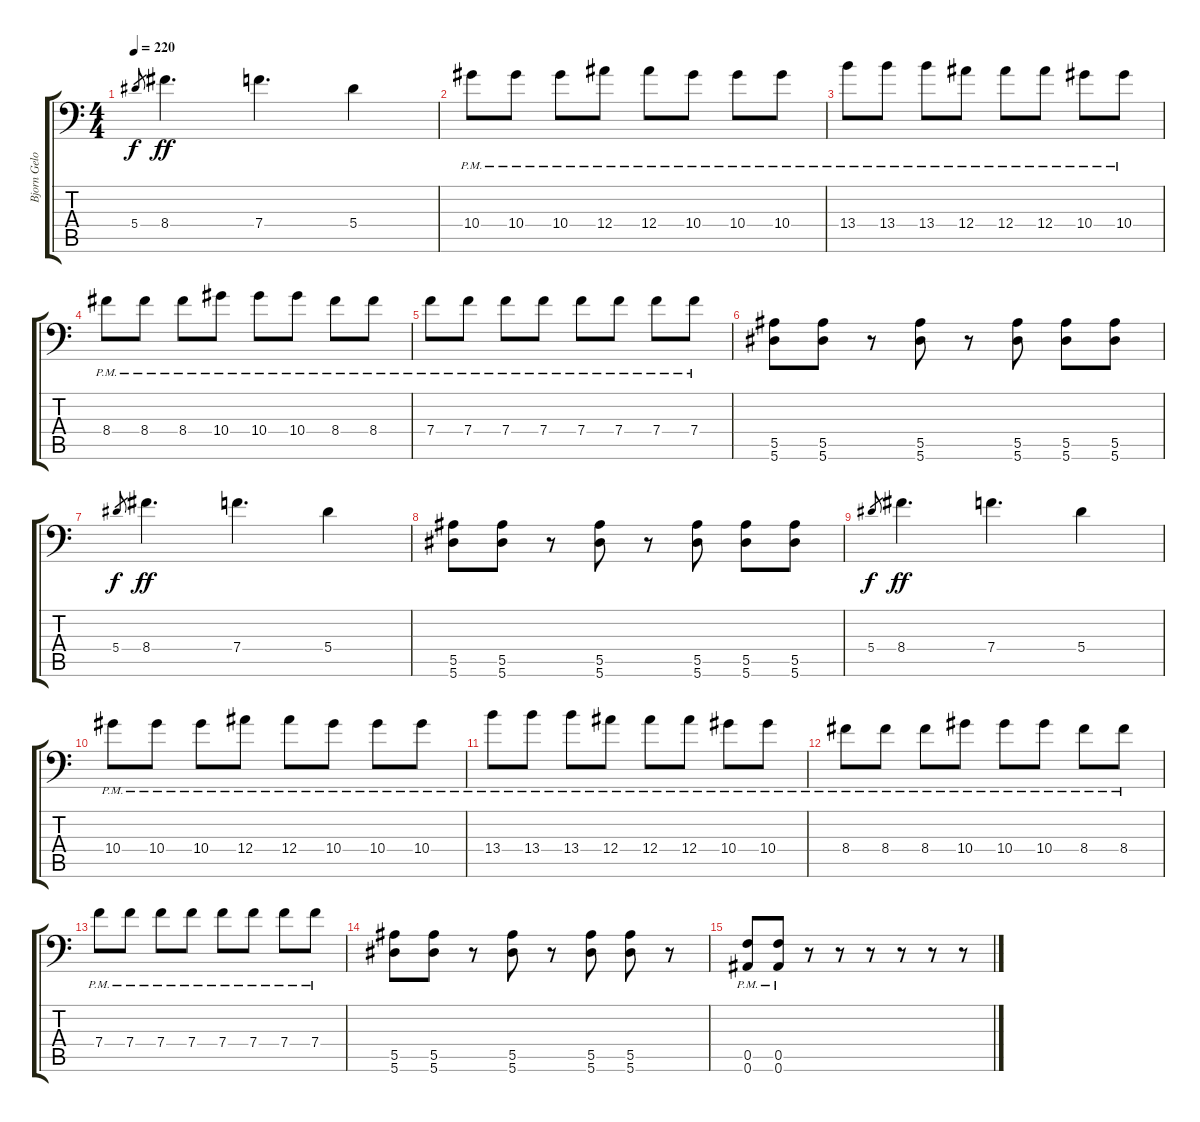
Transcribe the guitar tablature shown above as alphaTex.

\track ("Bjorn Gelotte " "Bjorn Gelo") {instrument distortionguitar}
\staff {score tabs}
\tuning (C4 G3 Eb3 Bb2 F2 Bb1) {hide}
\ts (4 4)
\tempo 220
\clef f4
\ks c
5.4.8{gr dy f} 8.4.4{d dy ff} 7.4.4{d} 5.4.4 |
10.4{pm}.8 10.4{pm}.8 10.4{pm}.8 12.4{pm}.8 12.4{pm}.8 10.4{pm}.8 10.4{pm}.8 10.4{pm}.8 |
13.4{pm}.8 13.4{pm}.8 13.4{pm}.8 12.4{pm}.8 12.4{pm}.8 12.4{pm}.8 10.4{pm}.8 10.4{pm}.8 |
8.4{pm}.8 8.4{pm}.8 8.4{pm}.8 10.4{pm}.8 10.4{pm}.8 10.4{pm}.8 8.4{pm}.8 8.4{pm}.8 |
7.4{pm}.8 7.4{pm}.8 7.4{pm}.8 7.4{pm}.8 7.4{pm}.8 7.4{pm}.8 7.4{pm}.8 7.4{pm}.8 |
(5.5 5.6).8 (5.5 5.6).8 r.8 (5.5 5.6).8 r.8 (5.5 5.6).8 (5.5 5.6).8 (5.5 5.6).8 |
5.4.8{gr dy f} 8.4.4{d dy ff} 7.4.4{d} 5.4.4 |
(5.5 5.6).8 (5.5 5.6).8 r.8 (5.5 5.6).8 r.8 (5.5 5.6).8 (5.5 5.6).8 (5.5 5.6).8 |
5.4.8{gr dy f} 8.4.4{d dy ff} 7.4.4{d} 5.4.4 |
10.4{pm}.8 10.4{pm}.8 10.4{pm}.8 12.4{pm}.8 12.4{pm}.8 10.4{pm}.8 10.4{pm}.8 10.4{pm}.8 |
13.4{pm}.8 13.4{pm}.8 13.4{pm}.8 12.4{pm}.8 12.4{pm}.8 12.4{pm}.8 10.4{pm}.8 10.4{pm}.8 |
8.4{pm}.8 8.4{pm}.8 8.4{pm}.8 10.4{pm}.8 10.4{pm}.8 10.4{pm}.8 8.4{pm}.8 8.4{pm}.8 |
7.4{pm}.8 7.4{pm}.8 7.4{pm}.8 7.4{pm}.8 7.4{pm}.8 7.4{pm}.8 7.4{pm}.8 7.4{pm}.8 |
(5.5 5.6).8 (5.5 5.6).8 r.8 (5.5 5.6).8 r.8 (5.5 5.6).8 (5.5 5.6).8 r.8 |
(0.5{pm} 0.6{pm}).8 (0.5{pm} 0.6{pm}).8 r.8 r.8 r.8 r.8 r.8 r.8
